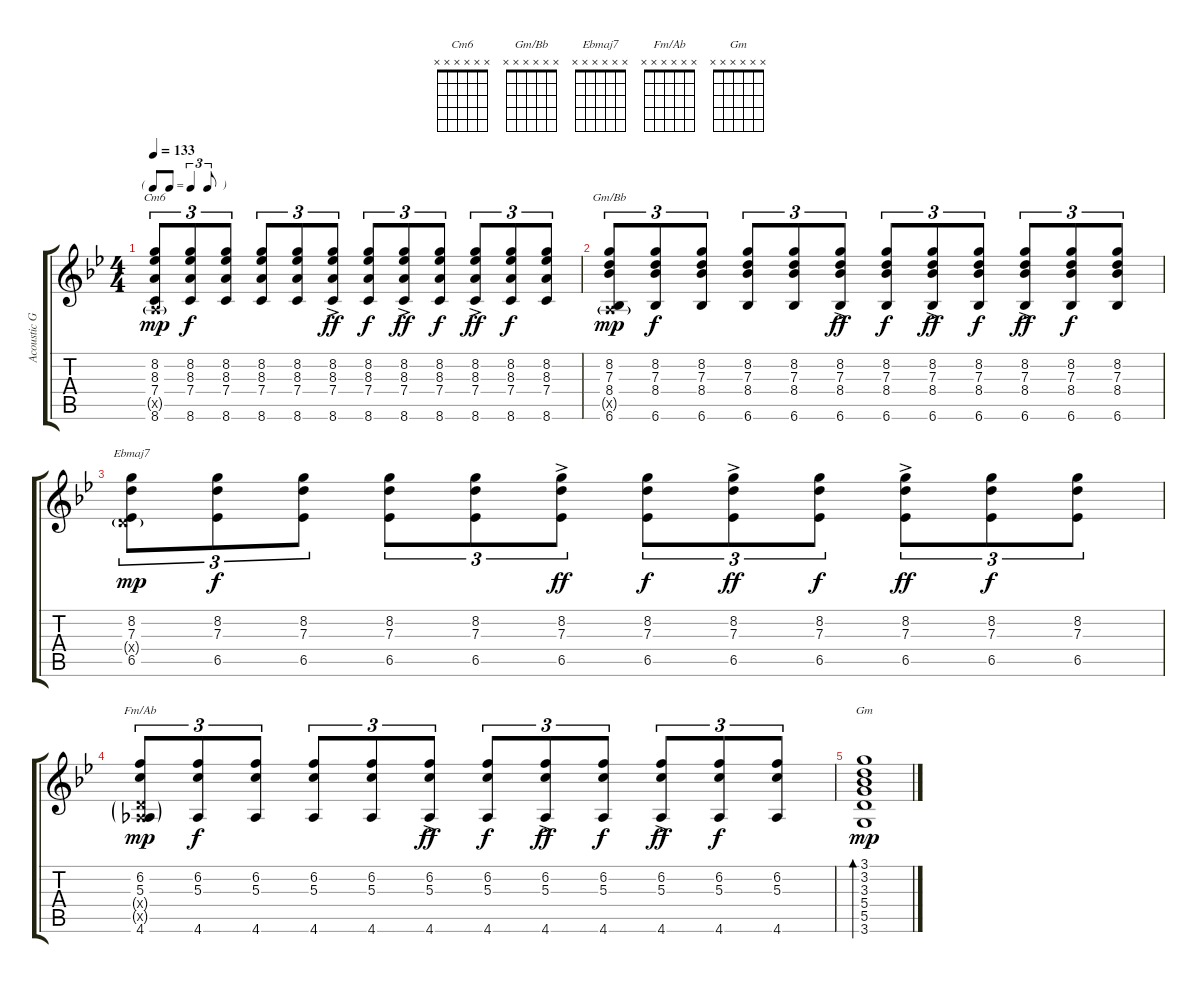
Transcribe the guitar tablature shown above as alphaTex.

\track ("Acoustic Guitar" "Acoustic G") {instrument acousticguitarsteel}
\staff {score tabs}
\tuning (E4 B3 G3 D3 A2 E2) {hide}
\chord ("Cm6" x x x x x x)
\chord ("Gm/Bb" x x x x x x)
\chord ("Ebmaj7" x x x x x x)
\chord ("Fm/Ab" x x x x x x)
\chord ("Gm" x x x x x x)
\ts (4 4)
\tf triplet8th
\tempo 133
\clef g2
\ks gminor
(8.2 8.3 7.4 0.5{g x} 8.6).8{tu (3 2) ch "Cm6" dy mp} (8.2 8.3 7.4 8.6).8{tu (3 2) dy f} (8.2 8.3 7.4 8.6).8{tu (3 2)} (8.2 8.3 7.4 8.6).8{tu (3 2)} (8.2 8.3 7.4 8.6).8{tu (3 2)} (8.2{ac} 8.3{ac} 7.4{ac} 8.6{ac}).8{tu (3 2) dy ff} (8.2 8.3 7.4 8.6).8{tu (3 2) dy f} (8.2{ac} 8.3{ac} 7.4{ac} 8.6{ac}).8{tu (3 2) dy ff} (8.2 8.3 7.4 8.6).8{tu (3 2) dy f} (8.2{ac} 8.3{ac} 7.4{ac} 8.6{ac}).8{tu (3 2) dy ff} (8.2 8.3 7.4 8.6).8{tu (3 2) dy f} (8.2 8.3 7.4 8.6).8{tu (3 2)} |
(8.2 7.3 8.4 0.5{g x} 6.6).8{tu (3 2) ch "Gm/Bb" dy mp} (8.2 7.3 8.4 6.6).8{tu (3 2) dy f} (8.2 7.3 8.4 6.6).8{tu (3 2)} (8.2 7.3 8.4 6.6).8{tu (3 2)} (8.2 7.3 8.4 6.6).8{tu (3 2)} (8.2{ac} 7.3{ac} 8.4{ac} 6.6{ac}).8{tu (3 2) dy ff} (8.2 7.3 8.4 6.6).8{tu (3 2) dy f} (8.2{ac} 7.3{ac} 8.4{ac} 6.6{ac}).8{tu (3 2) dy ff} (8.2 7.3 8.4 6.6).8{tu (3 2) dy f} (8.2{ac} 7.3{ac} 8.4{ac} 6.6{ac}).8{tu (3 2) dy ff} (8.2 7.3 8.4 6.6).8{tu (3 2) dy f} (8.2 7.3 8.4 6.6).8{tu (3 2)} |
(8.2 7.3 0.4{g x} 6.5).8{tu (3 2) ch "Ebmaj7" dy mp} (8.2 7.3 6.5).8{tu (3 2) dy f} (8.2 7.3 6.5).8{tu (3 2)} (8.2 7.3 6.5).8{tu (3 2)} (8.2 7.3 6.5).8{tu (3 2)} (8.2{ac} 7.3{ac} 6.5{ac}).8{tu (3 2) dy ff} (8.2 7.3 6.5).8{tu (3 2) dy f} (8.2{ac} 7.3{ac} 6.5{ac}).8{tu (3 2) dy ff} (8.2 7.3 6.5).8{tu (3 2) dy f} (8.2{ac} 7.3{ac} 6.5{ac}).8{tu (3 2) dy ff} (8.2 7.3 6.5).8{tu (3 2) dy f} (8.2 7.3 6.5).8{tu (3 2)} |
(6.2 5.3 0.4{g x} 0.5{g x} 4.6).8{tu (3 2) ch "Fm/Ab" dy mp} (6.2 5.3 4.6).8{tu (3 2) dy f} (6.2 5.3 4.6).8{tu (3 2)} (6.2 5.3 4.6).8{tu (3 2)} (6.2 5.3 4.6).8{tu (3 2)} (6.2{ac} 5.3{ac} 4.6{ac}).8{tu (3 2) dy ff} (6.2 5.3 4.6).8{tu (3 2) dy f} (6.2{ac} 5.3{ac} 4.6{ac}).8{tu (3 2) dy ff} (6.2 5.3 4.6).8{tu (3 2) dy f} (6.2{ac} 5.3{ac} 4.6{ac}).8{tu (3 2) dy ff} (6.2 5.3 4.6).8{tu (3 2) dy f} (6.2 5.3 4.6).8{tu (3 2)} |
(3.1 3.2 3.3 5.4 5.5 3.6).1{bd 120 ch "Gm" dy mp}
